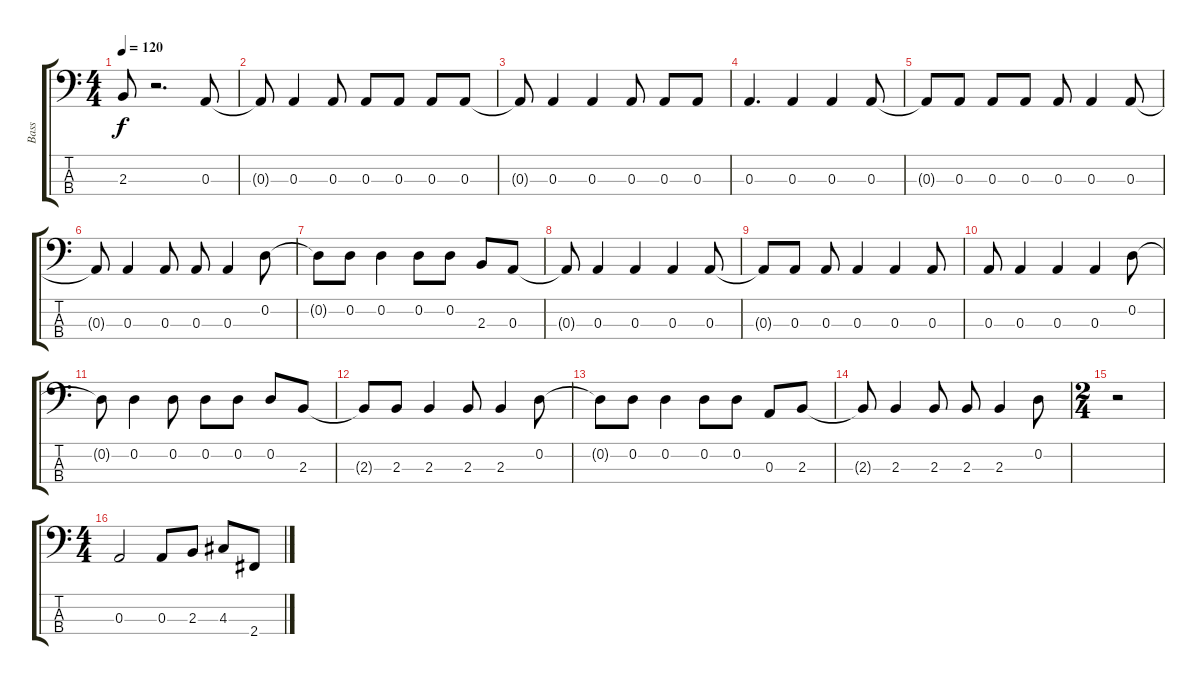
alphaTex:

\track ("Bass" "Bass") {instrument electricbassfinger}
\staff {score tabs}
\tuning (G2 D2 A1 E1) {hide}
\ts (4 4)
\tempo 120
\clef f4
\ks c
2.3.8{dy f} r.2{d} 0.3.8 |
0.3{t}.8 0.3.4 0.3.8 0.3.8 0.3.8 0.3.8 0.3.8 |
0.3{t}.8 0.3.4 0.3.4 0.3.8 0.3.8 0.3.8 |
0.3.4{d} 0.3.4 0.3.4 0.3.8 |
0.3{t}.8 0.3.8 0.3.8 0.3.8 0.3.8 0.3.4 0.3.8 |
0.3{t}.8 0.3.4 0.3.8 0.3.8 0.3.4 0.2.8 |
0.2{t}.8 0.2.8 0.2.4 0.2.8 0.2.8 2.3.8 0.3.8 |
0.3{t}.8 0.3.4 0.3.4 0.3.4 0.3.8 |
0.3{t}.8 0.3.8 0.3.8 0.3.4 0.3.4 0.3.8 |
0.3.8 0.3.4 0.3.4 0.3.4 0.2.8 |
0.2{t}.8 0.2.4 0.2.8 0.2.8 0.2.8 0.2.8 2.3.8 |
2.3{t}.8 2.3.8 2.3.4 2.3.8 2.3.4 0.2.8 |
0.2{t}.8 0.2.8 0.2.4 0.2.8 0.2.8 0.3.8 2.3.8 |
2.3{t}.8 2.3.4 2.3.8 2.3.8 2.3.4 0.2.8 |
\ts (2 4)
r.2 |
\ts (4 4)
0.3.2 0.3.8 2.3.8 4.3.8 2.4.8
